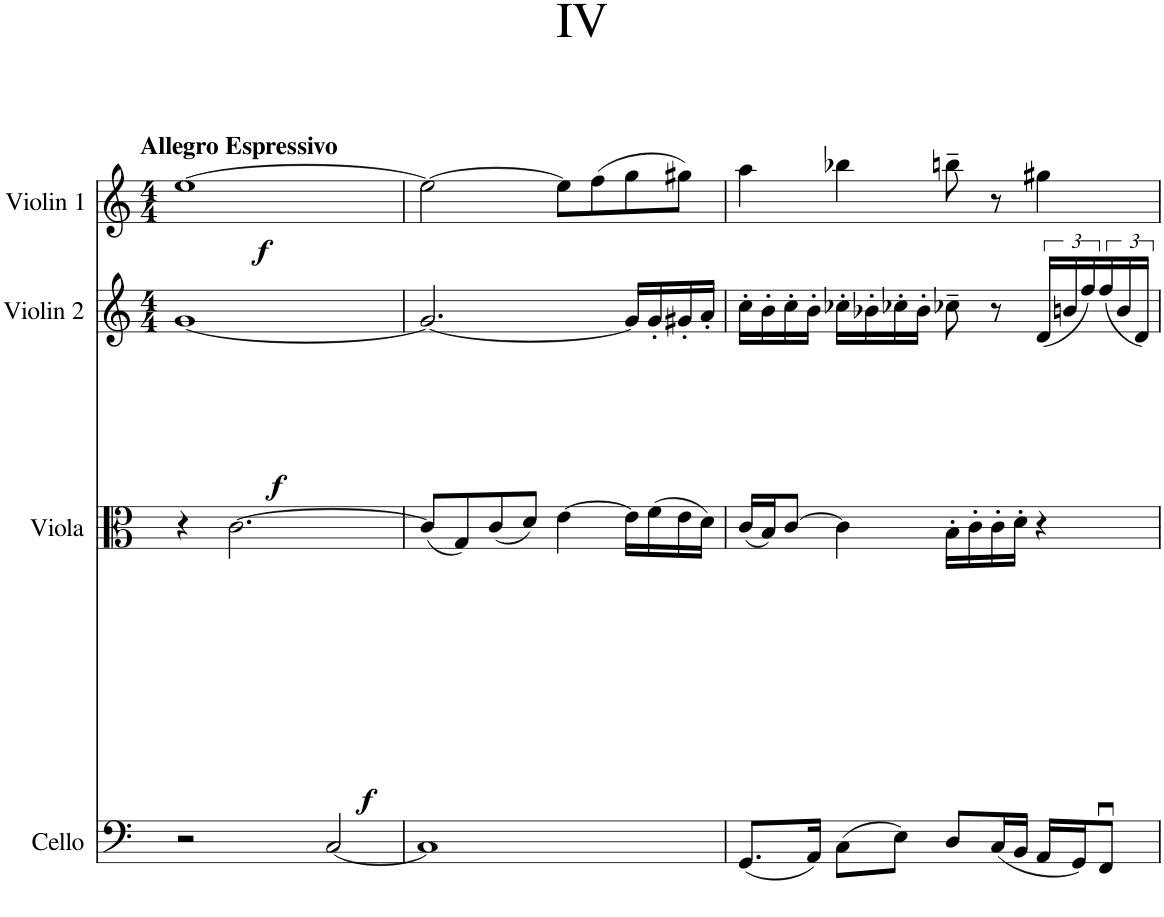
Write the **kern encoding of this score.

**kern	**dynam	**kern	**dynam	**kern	**dynam	**kern	**dynam
*part4	*part4	*part3	*part3	*part2	*part2	*part1	*part1
*staff4	*staff4	*staff3	*staff3	*staff2	*staff2	*staff1	*staff1
*I"Cello	*	*I"Viola	*	*I"Violin 2	*	*I"Violin 1	*
*	*	*I'Vla.	*	*I'Vln2.	*	*I'Vln1.	*
*clefF4	*	*clefC3	*	*clefG2	*	*clefG2	*
*k[]	*	*k[]	*	*k[]	*	*k[]	*
*	*	*	*	*M4/4	*	*M4/4	*
=1	=1	=1	=1	=1	=1	=1	=1
!	!	!	!	!	!	!LO:TX:a:B:t=Allegro Espressivo	!
!	!	!	!	!	!LO:DY:b	!	!LO:DY:b
2r	.	4r	.	[1g	f	[1ee	f
!	!	!	!LO:DY:b	!	!	!	!
.	.	[2.c\	f	.	.	.	.
!	!LO:DY:b	!	!	!	!	!	!
[2C/	f	.	.	.	.	.	.
=2	=2	=2	=2	=2	=2	=2	=2
1C]	.	(8c/L]	.	2.g/_	.	2ee\_	.
.	.	8G/)	.	.	.	.	.
.	.	(8c/	.	.	.	.	.
.	.	8d/J)	.	.	.	.	.
.	.	[4e\	.	.	.	8ee\L]	.
.	.	.	.	.	.	(8ff\	.
.	.	16e\LL]	.	16g/LL]	.	8gg\	.
.	.	(16f\	.	16g'/	.	.	.
.	.	16e\	.	16g#X'/	.	8gg#X\J)	.
.	.	16d\JJ)	.	16a'/JJ	.	.	.
=3	=3	=3	=3	=3	=3	=3	=3
(8.GG/L	.	(16c/LL	.	16cc'\LL	.	4aa\	.
.	.	16B/J)	.	16b'\	.	.	.
.	.	[8c/J	.	16cc'\	.	.	.
16AA/Jk)	.	.	.	16b'\JJ	.	.	.
(8C\L	.	4c\]	.	16cc-X'\LL	.	4bb-X\	.
.	.	.	.	16b-X'\	.	.	.
8E\J)	.	.	.	16cc-X'\	.	.	.
.	.	.	.	16b-'\JJ	.	.	.
8D/L	.	16B'\LL	.	8cc-X~\	.	8bbn~\	.
.	.	16c'\	.	.	.	.	.
(16C/L	.	16c'\	.	8r	.	8r	.
16BB/JJ	.	16d'\JJ	.	.	.	.	.
16AA/LL	.	4r	.	(24d/LL	.	4gg#X\	.
.	.	.	.	24bn/	.	.	.
16GG/J)	.	.	.	.	.	.	.
.	.	.	.	24ff/)	.	.	.
8FFu/J	.	.	.	(24ff/	.	.	.
.	.	.	.	24b/	.	.	.
.	.	.	.	24d/JJ)	.	.	.
=	=	=	=	=	=	=	=
*-	*-	*-	*-	*-	*-	*-	*-
